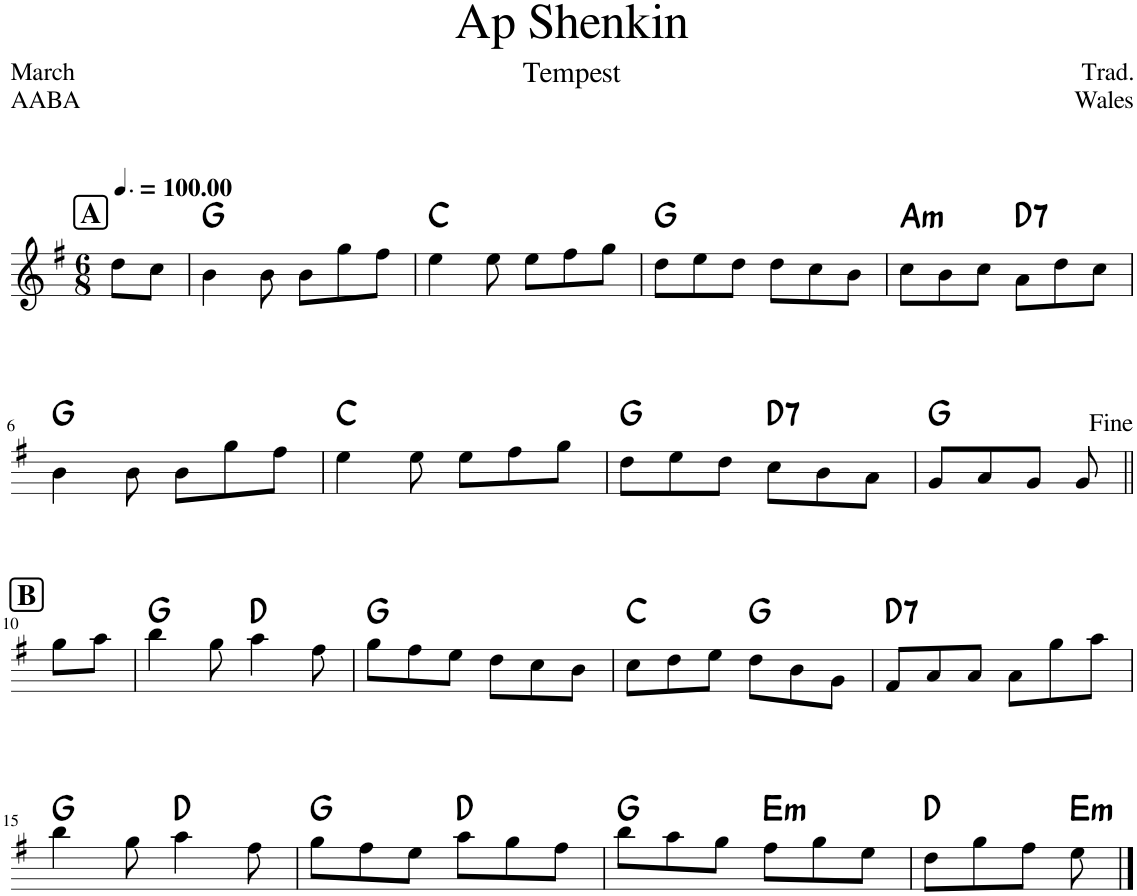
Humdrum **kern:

**kern	**harte
*part1	*part1
*staff1	*
*I"Piano	*
*I'Pno	*
*clefG2	*
*k[f#]	*
*G:	*
*M6/8	*
*MM150	*
!!LO:REH:place=s1:a:B:cj:fs=14:t=A
=1	=1
8dd\L	.
8cc\J	.
=2	=2
4b\	G:maj
8b\	.
8b\L	.
8gg\	.
8ff#\J	.
=3	=3
4ee\	C:maj
8ee\	.
8ee\L	.
8ff#\	.
8gg\J	.
=4	=4
8dd\L	G:maj
8ee\	.
8dd\J	.
8dd\L	.
8cc\	.
8b\J	.
=5	=5
!	!LO:H:kt=m
8cc\L	A:min
8b\	.
8cc\J	.
!	!LO:H:kt=7
8a\L	D:7
8dd\	.
8cc\J	.
!!LO:LB:g=z
=6	=6
4b\	G:maj
8b\	.
8b\L	.
8gg\	.
8ff#\J	.
=7	=7
4ee\	C:maj
8ee\	.
8ee\L	.
8ff#\	.
8gg\J	.
=8	=8
8dd\L	G:maj
8ee\	.
8dd\J	.
!	!LO:H:kt=7
8cc\L	D:7
8b\	.
8a\J	.
=9	=9
8g/L	G:maj
8a/	.
8g/J	.
8g/	.
!!LO:LB:g=z
!!LO:REH:place=s1:a:B:cj:fs=14:t=B
=10||	=10||
8gg\L	.
8aa\J	.
=11	=11
4bb\	G:maj
8gg\	.
4aa\	D:maj
8ff#\	.
=12	=12
8gg\L	G:maj
8ff#\	.
8ee\J	.
8dd\L	.
8cc\	.
8b\J	.
=13	=13
8cc\L	C:maj
8dd\	.
8ee\J	.
8dd\L	G:maj
8b\	.
8g\J	.
=14	=14
!	!LO:H:kt=7
8f#/L	D:7
8a/	.
8a/J	.
8a\L	.
8gg\	.
8aa\J	.
!!LO:LB:g=z
=15	=15
4bb\	G:maj
8gg\	.
4aa\	D:maj
8ff#\	.
=16	=16
8gg\L	G:maj
8ff#\	.
8ee\J	.
8aa\L	D:maj
8gg\	.
8ff#\J	.
=17	=17
8bb\L	G:maj
8aa\	.
8gg\J	.
!	!LO:H:kt=m
8ff#\L	E:min
8gg\	.
8ee\J	.
=18	=18
8dd\L	D:maj
8gg\	.
8ff#\J	.
!	!LO:H:kt=m
8ee\	E:min
==	==
*-	*-
